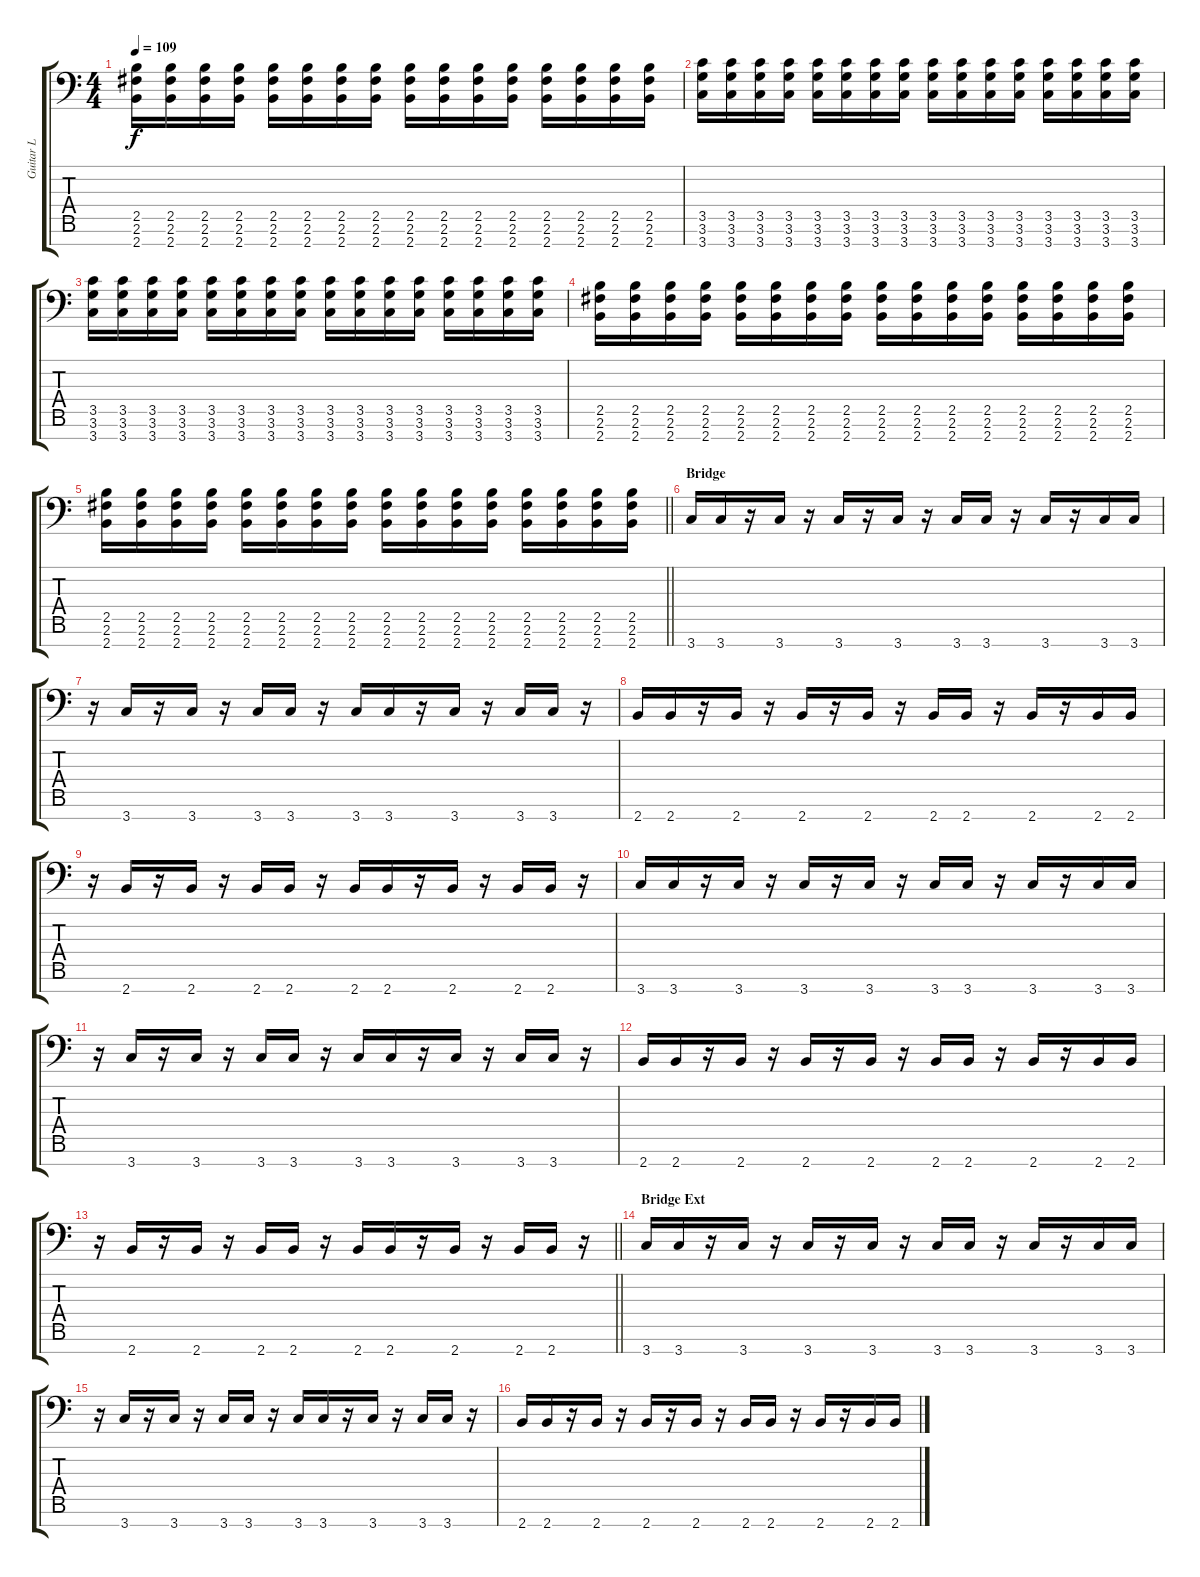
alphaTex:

\track ("Guitar L" "Guitar L") {instrument distortionguitar}
\staff {score tabs}
\tuning (E4 B3 G3 D3 A2 E2 A1) {hide}
\ts (4 4)
\tempo 109
\clef f4
\ks c
(2.5 2.6 2.7).16{dy f} (2.5 2.6 2.7).16 (2.5 2.6 2.7).16 (2.5 2.6 2.7).16 (2.5 2.6 2.7).16 (2.5 2.6 2.7).16 (2.5 2.6 2.7).16 (2.5 2.6 2.7).16 (2.5 2.6 2.7).16 (2.5 2.6 2.7).16 (2.5 2.6 2.7).16 (2.5 2.6 2.7).16 (2.5 2.6 2.7).16 (2.5 2.6 2.7).16 (2.5 2.6 2.7).16 (2.5 2.6 2.7).16 |
(3.5 3.6 3.7).16 (3.5 3.6 3.7).16 (3.5 3.6 3.7).16 (3.5 3.6 3.7).16 (3.5 3.6 3.7).16 (3.5 3.6 3.7).16 (3.5 3.6 3.7).16 (3.5 3.6 3.7).16 (3.5 3.6 3.7).16 (3.5 3.6 3.7).16 (3.5 3.6 3.7).16 (3.5 3.6 3.7).16 (3.5 3.6 3.7).16 (3.5 3.6 3.7).16 (3.5 3.6 3.7).16 (3.5 3.6 3.7).16 |
(3.5 3.6 3.7).16 (3.5 3.6 3.7).16 (3.5 3.6 3.7).16 (3.5 3.6 3.7).16 (3.5 3.6 3.7).16 (3.5 3.6 3.7).16 (3.5 3.6 3.7).16 (3.5 3.6 3.7).16 (3.5 3.6 3.7).16 (3.5 3.6 3.7).16 (3.5 3.6 3.7).16 (3.5 3.6 3.7).16 (3.5 3.6 3.7).16 (3.5 3.6 3.7).16 (3.5 3.6 3.7).16 (3.5 3.6 3.7).16 |
(2.5 2.6 2.7).16 (2.5 2.6 2.7).16 (2.5 2.6 2.7).16 (2.5 2.6 2.7).16 (2.5 2.6 2.7).16 (2.5 2.6 2.7).16 (2.5 2.6 2.7).16 (2.5 2.6 2.7).16 (2.5 2.6 2.7).16 (2.5 2.6 2.7).16 (2.5 2.6 2.7).16 (2.5 2.6 2.7).16 (2.5 2.6 2.7).16 (2.5 2.6 2.7).16 (2.5 2.6 2.7).16 (2.5 2.6 2.7).16 |
\barLineRight lightlight
(2.5 2.6 2.7).16 (2.5 2.6 2.7).16 (2.5 2.6 2.7).16 (2.5 2.6 2.7).16 (2.5 2.6 2.7).16 (2.5 2.6 2.7).16 (2.5 2.6 2.7).16 (2.5 2.6 2.7).16 (2.5 2.6 2.7).16 (2.5 2.6 2.7).16 (2.5 2.6 2.7).16 (2.5 2.6 2.7).16 (2.5 2.6 2.7).16 (2.5 2.6 2.7).16 (2.5 2.6 2.7).16 (2.5 2.6 2.7).16 |
\section ("" "Bridge")
3.7.16 3.7.16 r.16 3.7.16 r.16 3.7.16 r.16 3.7.16 r.16 3.7.16 3.7.16 r.16 3.7.16 r.16 3.7.16 3.7.16 |
r.16 3.7.16 r.16 3.7.16 r.16 3.7.16 3.7.16 r.16 3.7.16 3.7.16 r.16 3.7.16 r.16 3.7.16 3.7.16 r.16 |
2.7.16 2.7.16 r.16 2.7.16 r.16 2.7.16 r.16 2.7.16 r.16 2.7.16 2.7.16 r.16 2.7.16 r.16 2.7.16 2.7.16 |
r.16 2.7.16 r.16 2.7.16 r.16 2.7.16 2.7.16 r.16 2.7.16 2.7.16 r.16 2.7.16 r.16 2.7.16 2.7.16 r.16 |
3.7.16 3.7.16 r.16 3.7.16 r.16 3.7.16 r.16 3.7.16 r.16 3.7.16 3.7.16 r.16 3.7.16 r.16 3.7.16 3.7.16 |
r.16 3.7.16 r.16 3.7.16 r.16 3.7.16 3.7.16 r.16 3.7.16 3.7.16 r.16 3.7.16 r.16 3.7.16 3.7.16 r.16 |
2.7.16 2.7.16 r.16 2.7.16 r.16 2.7.16 r.16 2.7.16 r.16 2.7.16 2.7.16 r.16 2.7.16 r.16 2.7.16 2.7.16 |
\barLineRight lightlight
r.16 2.7.16 r.16 2.7.16 r.16 2.7.16 2.7.16 r.16 2.7.16 2.7.16 r.16 2.7.16 r.16 2.7.16 2.7.16 r.16 |
\section ("" "Bridge Ext")
3.7.16 3.7.16 r.16 3.7.16 r.16 3.7.16 r.16 3.7.16 r.16 3.7.16 3.7.16 r.16 3.7.16 r.16 3.7.16 3.7.16 |
r.16 3.7.16 r.16 3.7.16 r.16 3.7.16 3.7.16 r.16 3.7.16 3.7.16 r.16 3.7.16 r.16 3.7.16 3.7.16 r.16 |
2.7.16 2.7.16 r.16 2.7.16 r.16 2.7.16 r.16 2.7.16 r.16 2.7.16 2.7.16 r.16 2.7.16 r.16 2.7.16 2.7.16
